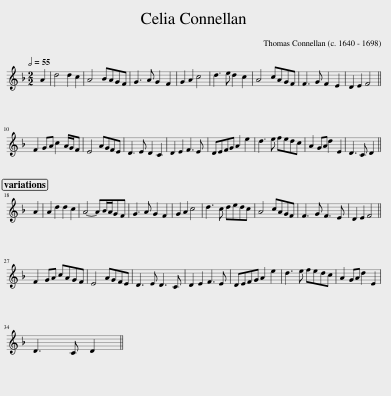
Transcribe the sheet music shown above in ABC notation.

X:1
L:1/8
Q:1/2=55
M:2/2
I:linebreak $
K:Dmin
V:1 treble
V:1
 A2 | d4 d2 c2 | A4 BAGF | G3 A G2 F2 | G2 A2 c4 | %5
 d3 e d2 c2 | A4 cAGF | F3 G F2 E2 | D2 E2 F4 ||$ F2 GA c2 A/G/F | %10
 E4 AGFE | D3 E D2 C2 | D2 E2 F3 E | DEFG A2 e2 | d3 e fedc | %15
 A2 GA d2 E2 | D3 C D2 ||$ A2 | A2 d2 d2 c2 | A4- AB/A/GF | %20
 G3 A G2 F2 | G2 A2 c4 | d3 c dedc | A4 cAGF | F3 G F3 E | %25
 D2 E2 F4 ||$ F2 GA cAGF | E4 AGFE | D3 E D3 C | D2 E2 F3 E | %30
 DEFG A2 e2 | d3 e fedc | A2 GA d2 E2 |$ D3 C D2 || %34
